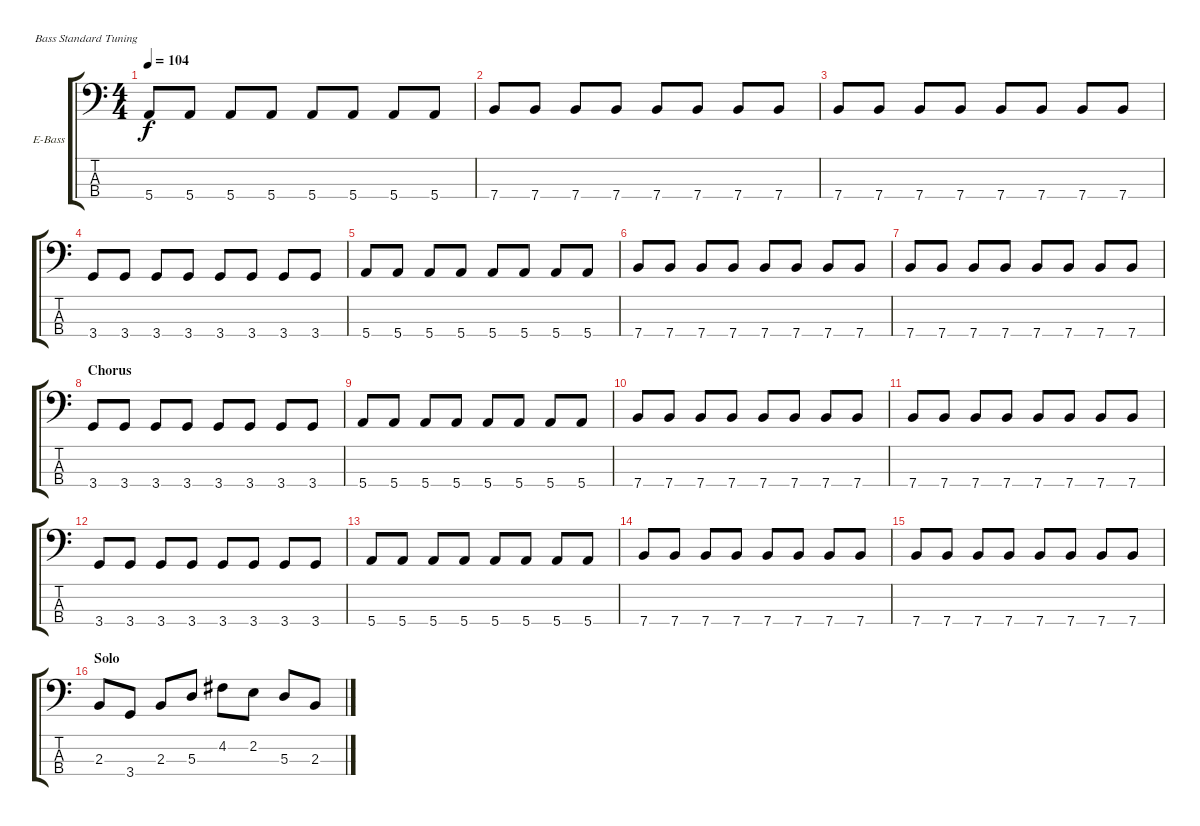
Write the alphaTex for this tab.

\defaultSystemsLayout 4
\bracketExtendMode groupsimilarinstruments
\firstSystemTrackNameOrientation horizontal
\otherSystemsTrackNameOrientation horizontal
\track ("Electric Bass" "E-Bass") {instrument electricbassfinger}
\staff {score tabs}
\tuning (G2 D2 A1 E1)
\ts (4 4)
\tempo 104
\clef f4
\ks c
5.4.8{dy f} 5.4.8 5.4.8 5.4.8 5.4.8 5.4.8 5.4.8 5.4.8 |
7.4.8 7.4.8 7.4.8 7.4.8 7.4.8 7.4.8 7.4.8 7.4.8 |
7.4.8 7.4.8 7.4.8 7.4.8 7.4.8 7.4.8 7.4.8 7.4.8 |
3.4.8 3.4.8 3.4.8 3.4.8 3.4.8 3.4.8 3.4.8 3.4.8 |
5.4.8 5.4.8 5.4.8 5.4.8 5.4.8 5.4.8 5.4.8 5.4.8 |
7.4.8 7.4.8 7.4.8 7.4.8 7.4.8 7.4.8 7.4.8 7.4.8 |
7.4.8 7.4.8 7.4.8 7.4.8 7.4.8 7.4.8 7.4.8 7.4.8 |
\section ("" "Chorus")
3.4.8 3.4.8 3.4.8 3.4.8 3.4.8 3.4.8 3.4.8 3.4.8 |
5.4.8 5.4.8 5.4.8 5.4.8 5.4.8 5.4.8 5.4.8 5.4.8 |
7.4.8 7.4.8 7.4.8 7.4.8 7.4.8 7.4.8 7.4.8 7.4.8 |
7.4.8 7.4.8 7.4.8 7.4.8 7.4.8 7.4.8 7.4.8 7.4.8 |
3.4.8 3.4.8 3.4.8 3.4.8 3.4.8 3.4.8 3.4.8 3.4.8 |
5.4.8 5.4.8 5.4.8 5.4.8 5.4.8 5.4.8 5.4.8 5.4.8 |
7.4.8 7.4.8 7.4.8 7.4.8 7.4.8 7.4.8 7.4.8 7.4.8 |
7.4.8 7.4.8 7.4.8 7.4.8 7.4.8 7.4.8 7.4.8 7.4.8 |
\section ("" "Solo")
2.3.8 3.4.8 2.3.8 5.3.8 4.2.8 2.2.8 5.3.8 2.3.8
